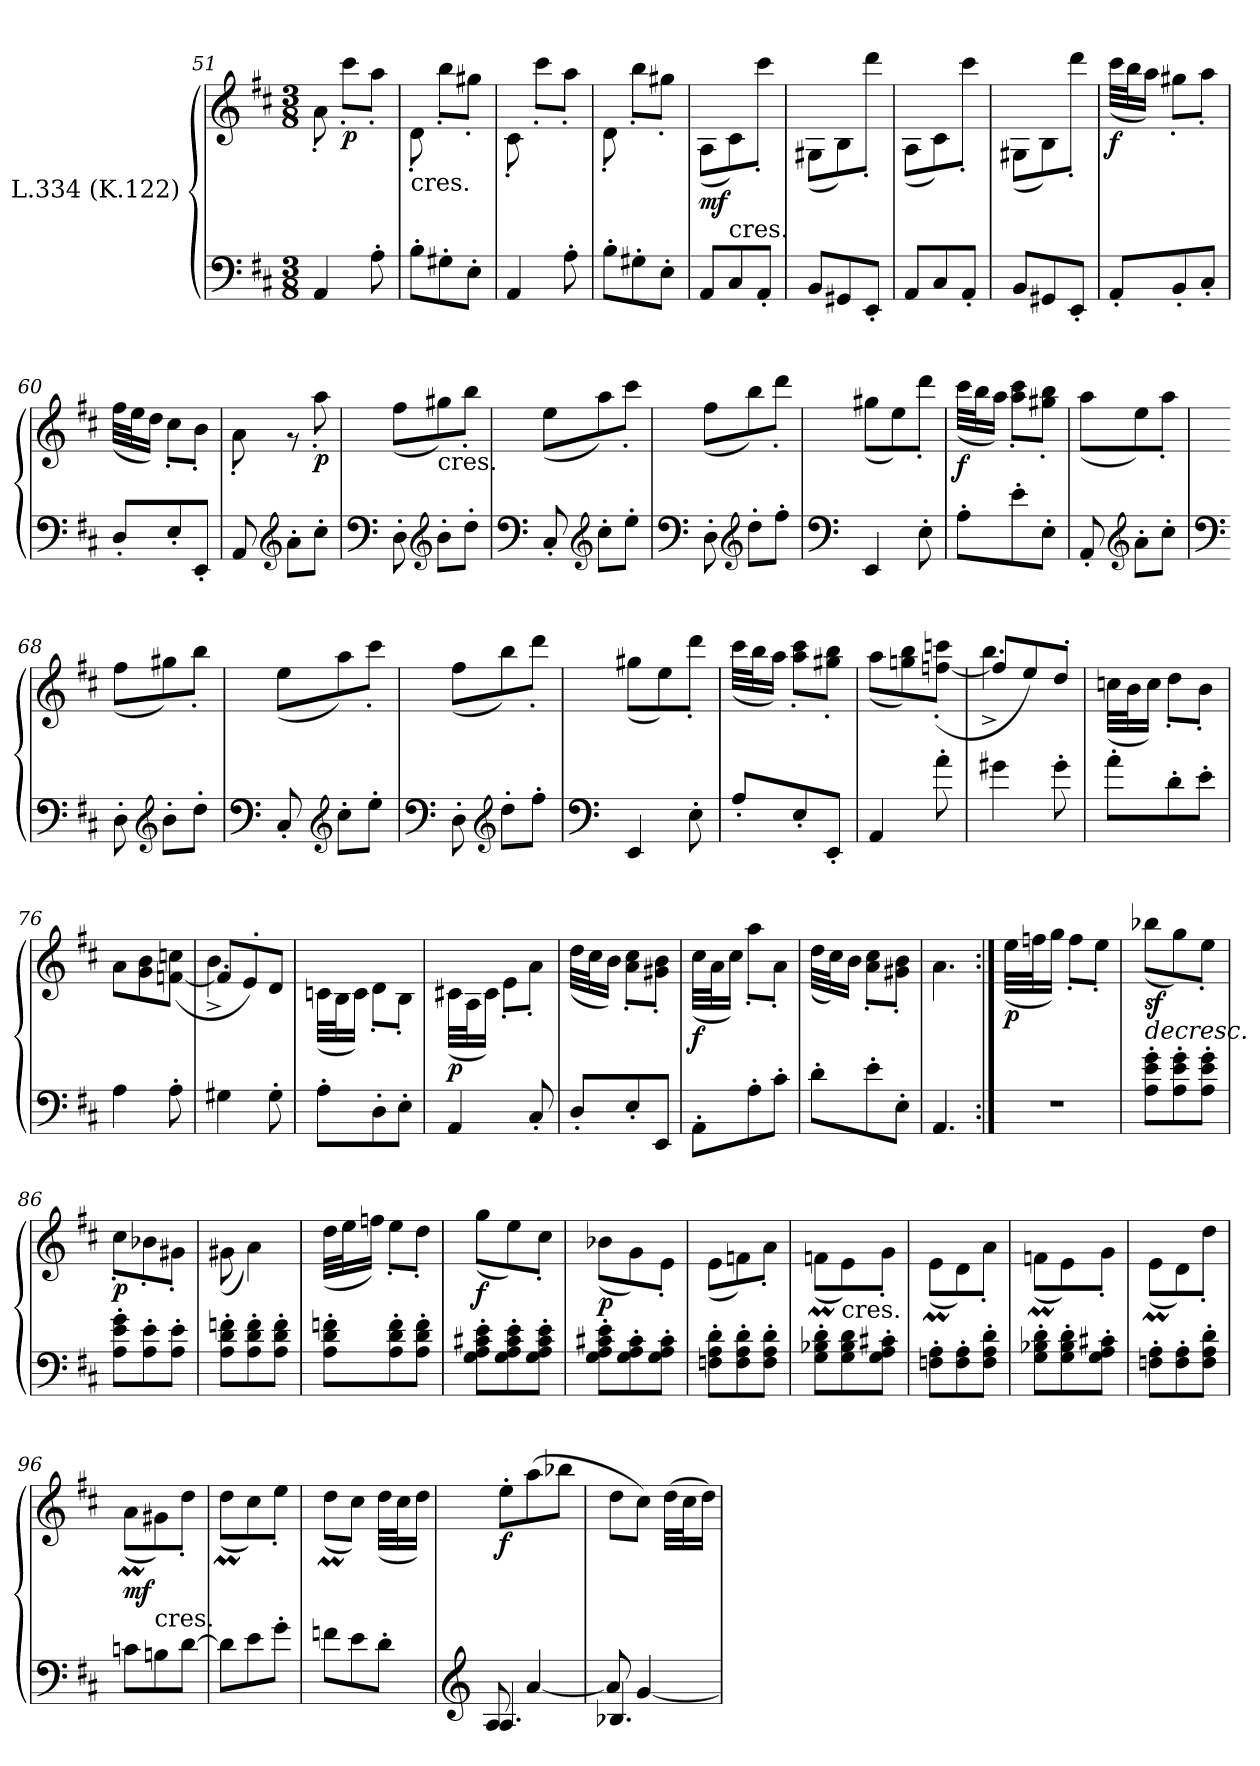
**kern	**kern	**dynam
*part1	*part1	*part1
*staff2	*staff1	*staff1/2
*I"L.334 (K.122)	*	*
*clefF4	*clefG2	*
*k[f#c#]	*k[f#c#]	*
*D:	*D:	*
*M3/8	*M3/8	*
=51	=51	=51
*	*^	*
4AA/	4.ryy	8a'\	.
!	!	!	!LO:DY:b
.	.	8ccc#'\L	p
8A'\	.	8aa'\J	.
=52	=52	=52	=52
!	!LO:TX:b:t=cres.	!	!
8B'\L	4.ryy	8d'\	.
8G#X'\	.	8bb'\L	.
8E'\J	.	8gg#X'\J	.
=53	=53	=53	=53
4AA/	4.ryy	8c#'\	.
.	.	8ccc#'\L	.
8A'\	.	8aa'\J	.
=54	=54	=54	=54
8B'\L	4.ryy	8d'\	.
8G#X'\	.	8bb'\L	.
8E'\J	.	8gg#X'\J	.
=55	=55	=55	=55
!	!	!	!LO:DY:b
8AA/L	4.ryy	(<8A\L	mf
!	!	!LO:TX:b:t=cres.	!
8C#/	.	8c#\)	.
8AA'/J	.	8ccc#'\J	.
!!LO:LB:g=z	!!
=56	=56	=56	=56
8BB/L	4.ryy	(<8G#X\L	.
8GG#X/	.	8B\)	.
8EE'/J	.	8ddd'\J	.
=57	=57	=57	=57
8AA/L	4.ryy	(<8A\L	.
8C#/	.	8c#\)	.
8AA'/J	.	8ccc#'\J	.
=58	=58	=58	=58
8BB/L	4.ryy	(<8G#X\L	.
8GG#X/	.	8B\)	.
8EE'/J	.	8ddd'\J	.
=59	=59	=59	=59
!	!	!	!LO:DY:b
8AA'/L	4.ryy	(<32ccc#\LLL	f
.	.	32bb\J	.
.	.	16aa\JJ)	.
8BB'/	.	8gg#X'\L	.
8C#'/J	.	8aa'\J	.
=60	=60	=60	=60
8D'/L	4.ryy	(<32ff#\LLL	.
.	.	32ee\J	.
.	.	16dd\JJ)	.
8E'/	.	8cc#'\L	.
8EE'/J	.	8b'\J	.
=61	=61	=61	=61
8AA/	4.ryy	8a'\	.
*clefG2	*	*	*
8a'\L	.	8r	.
!	!	!	!LO:DY:b
8cc#'\J	.	8aa'\	p
=62	=62	=62	=62
*clefF4	*	*	*
8D'\	4.ryy	(<8ff#\L	.
*clefG2	*	*	*
!	!	!LO:TX:b:t=cres.	!
8b'\L	.	8gg#X\)	.
8dd'\J	.	8bb'\J	.
=63	=63	=63	=63
*clefF4	*	*	*
8C#'/	4.ryy	(<8ee\L	.
*clefG2	*	*	*
8cc#'\L	.	8aa\)	.
8ee'\J	.	8ccc#'\J	.
!!LO:LB:g=z	!!
=64	=64	=64	=64
*clefF4	*	*	*
8D'\	4.ryy	(<8ff#\L	.
*clefG2	*	*	*
8dd'\L	.	8bb\)	.
8ff#'\J	.	8ddd'\J	.
=65	=65	=65	=65
*clefF4	*	*	*
4EE/	4.ryy	(<8gg#X\L	.
.	.	8ee\)	.
8E'\	.	8ddd'\J	.
=66	=66	=66	=66
!	!	!	!LO:DY:b
8A'\L	4.ryy	(<32ccc#\LLL	f
.	.	32bb\J	.
.	.	16aa\JJ)	.
8e'\	.	8aa\' 8ccc#\'L	.
8E'\J	.	8gg#X\' 8bb\'J	.
=67	=67	=67	=67
8AA'/	4.ryy	(<8aa\L	.
*clefG2	*	*	*
8a'\L	.	8ee\)	.
8cc#'\J	.	8aa'\J	.
=68	=68	=68	=68
*clefF4	*	*	*
8D'\	4.ryy	(<8ff#\L	.
*clefG2	*	*	*
8b'\L	.	8gg#X\)	.
8dd'\J	.	8bb'\J	.
=69	=69	=69	=69
*clefF4	*	*	*
8C#'/	4.ryy	(<8ee\L	.
*clefG2	*	*	*
8cc#'\L	.	8aa\)	.
8ee'\J	.	8ccc#'\J	.
=70	=70	=70	=70
*clefF4	*	*	*
8D'\	4.ryy	(<8ff#\L	.
*clefG2	*	*	*
8dd'\L	.	8bb\)	.
8ff#'\J	.	8ddd'\J	.
!!LO:LB:g=z	!!
=71	=71	=71	=71
*clefF4	*	*	*
4EE/	4.ryy	(<8gg#X\L	.
.	.	8ee\)	.
8E'\	.	8ddd'\J	.
=72	=72	=72	=72
8A'/L	4.ryy	(<32ccc#\LLL	.
.	.	32bb\J	.
.	.	16aa\JJ)	.
8E'/	.	8aa\' 8ccc#\'L	.
8EE'/J	.	8gg#X\' 8bb\'J	.
=73	=73	=73	=73
4AA/	4.ryy	(<8aa\L	.
.	.	8ggn\ 8bb\)	.
8a'\	.	(<[8ffn\' 8cccn\'J	.
=74	=74	=74	=74
4g#X\	8ff/L]	4.bb^\	.
.	8ee/)	.	.
8g#'\	8dd'/J	.	.
=75	=75	=75	=75
8a'\L	4.ryy	(<32ccn\LLL	.
.	.	32b\J	.
.	.	16cc\JJ)	.
8d'\	.	8dd'\L	.
8e'\J	.	8b'\J	.
=76	=76	=76	=76
4A\	4.ryy	8a\L	.
.	.	8g\ 8b\	.
8A'\	.	(<[8fn\ 8ccn\J	.
=77	=77	=77	=77
4G#X\	8f/L]	4.b^\	.
.	8e'/)	.	.
8G#'\	8d/J	.	.
=78	=78	=78	=78
8A'\L	4.ryy	(<32cn\LLL	.
.	.	32B\J	.
.	.	16c\JJ)	.
8D'\	.	8d'\L	.
8E'\J	.	8B'\J	.
!!LO:PB:g=z	!!
=79	=79	=79	=79
!	!	!	!LO:DY:b
4AA/	4.ryy	(<32c#X\LLL	p
.	.	32A\J	.
.	.	16c#\JJ)	.
.	.	8e'\L	.
8C#'/	.	8a'\J	.
=80	=80	=80	=80
8D'/L	4.ryy	(<32dd\LLL	.
.	.	32cc#\J	.
.	.	16b\JJ)	.
8E'/	.	8a\' 8cc#\'L	.
8EE/J	.	8g#X\' 8b\'J	.
=81	=81	=81	=81
!	!	!	!LO:DY:b
8AA'\L	4.ryy	(<32cc#\LLL	f
.	.	32a\J	.
.	.	16cc#\JJ)	.
8A'\	.	8aa'\L	.
8c#'\J	.	8a'\J	.
=82	=82	=82	=82
8d'\L	4.ryy	(<32dd\LLL	.
.	.	32cc#\J)	.
.	.	16b\JJ	.
8e'\	.	8a\' 8cc#\'L	.
8E'\J	.	8g#X\' 8b\'J	.
=83	=83	=83	=83
4.AA/	4.ryy	4.a\	.
=84:|!	=84:|!	=84:|!	=84:|!
!	!	!	!LO:DY:b
4.r	4.ryy	(<32ee\LLL	p
.	.	32ffn\J	.
.	.	16gg\JJ)	.
.	.	8ff'\L	.
.	.	8ee'\J	.
=85	=85	=85	=85
!	!	!	!LO:HP:b
!	!	!	!LO:DY:n=1:b
8A\' 8e\' 8g\'L	4.ryy	(<8bb-X\L	> sf
8A\' 8e\' 8g\'	.	8gg\)	.
8A\' 8e\' 8g\'J	.	8ee'\J	.
=86	=86	=86	=86
!	!	!	!LO:DY:b
8A\' 8e\' 8g\'L	4.ryy	8cc#'\L	p
8A\' 8e\'	.	8b-X'\	.
8A\' 8e\'J	.	8g#X'\J	.
=87	=87	=87	=87
8A\' 8d\' 8fn\'L	4.ryy	(<8g#X\	.
8A\' 8d\' 8f\'	.	4a\)	.
8A\' 8d\' 8f\'J	.	.	.
!!LO:LB:g=z	!!
=88	=88	=88	=88
8A\' 8d\' 8fn\'L	4.ryy	(<32dd\LLL	.
.	.	32ee\J	.
.	.	16ffn\JJ)	.
8A\' 8d\' 8f\'	.	8ee'\L	.
8A\' 8d\' 8f\'J	.	8dd'\J	.
=89	=89	=89	=89
!	!	!	!LO:DY:b
8G\' 8A\' 8c#X\' 8e\'L	4.ryy	(<8gg\L	f
8G\' 8A\' 8c#\' 8e\'	.	8ee\)	.
8G\' 8A\' 8c#\' 8e\'J	.	8cc#'\J	]
=90	=90	=90	=90
!	!	!	!LO:DY:b
8G\' 8A\' 8c#X\' 8e\'L	4.ryy	(<8b-X\L	p
8G\' 8A\' 8c#\'	.	8g\)	.
8G\' 8A\' 8c#\'J	.	8e'\J	.
=91	=91	=91	=91
8Fn\' 8A\' 8d\'L	4.ryy	(<8e\L	.
8F\' 8A\' 8d\'	.	8fn\)	.
8F\' 8A\' 8d\'J	.	8a'\J	.
=92	=92	=92	=92
8G\' 8B-X\' 8d\'L	4.ryy	(<8fnM\L	.
!	!	!LO:TX:b:t=cres.	!
8G\ 8B-\ 8d\	.	8e\)	.
8G\' 8A\' 8c#X\'J	.	8g'\J	.
=93	=93	=93	=93
8Fn\' 8A\'L	4.ryy	(<8eM\L	.
8F\' 8A\'	.	8d\)	.
8F\' 8A\' 8d\'J	.	8a'\J	.
=94	=94	=94	=94
8G\' 8B-X\' 8d\'L	4.ryy	(<8fnM\L	.
8G\' 8B-\' 8d\'	.	8e\)	.
8G\' 8A\' 8c#X\'J	.	8g'\J	.
=95	=95	=95	=95
8Fn\' 8A\'L	4.ryy	(<8eM\L	.
8F\' 8A\'	.	8d\)	.
8F\' 8A\' 8d\'J	.	8dd'\J	.
=96	=96	=96	=96
!	!	!	!LO:DY:b
8cn\L	4.ryy	(<8aM\L	mf
!	!	!LO:TX:b:t=cres.	!
8Bn\	.	8g#X\)	.
[8d\J	.	8dd'\J	.
!!LO:LB:g=z	!!
=97	=97	=97	=97
8d\L]	4.ryy	(<8ddM\L	.
8e\	.	8cc#\)	.
8g'\J	.	8ee'\J	.
=98	=98	=98	=98
8fn\L	4.ryy	(<8ddM\L	.
8e\	.	8cc#\J)	.
8d'\J	.	(<32dd\LLL	.
.	.	32cc#\J	.
.	.	16dd\JJ)	.
*	*v	*v	*
=99	=99	=99
*clefG2	*	*
*^	*^	*
!	!	!	!	!LO:DY:b
*	*	*v	*v	*
4.A/	8A/	8ee'\L	f
.	[4a/	(<8aa\	.
.	.	8bb-X\J	.
=100	=100	=100	=100
4.B-X/	8a/]	8dd\L	.
.	[4g/	8cc#\J)	.
.	.	(<32dd\LLL	.
.	.	32cc#\J	.
.	.	16dd\JJ)	.
*v	*v	*	*
=	=	=
*-	*-	*-
